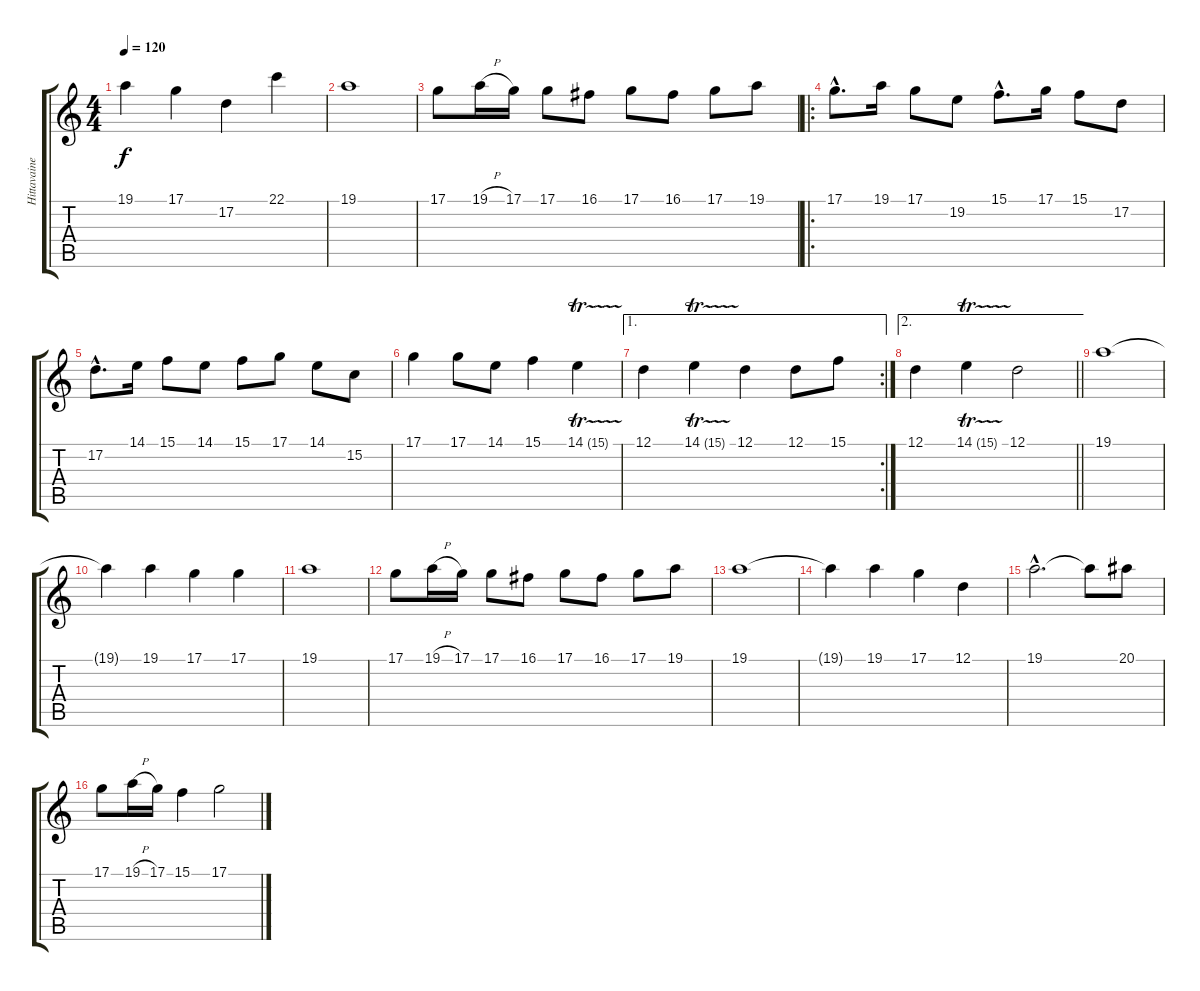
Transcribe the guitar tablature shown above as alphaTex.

\track ("Hittavainen" "Hittavaine") {instrument recorder}
\staff {score tabs}
\tuning (D4 A3 F3 C3 G2 D2) {hide}
\ts (4 4)
\tempo 120
\clef g2
\ks c
19.1{t}.4{dy f} 17.1.4 17.2.4 22.1.4 |
19.1.1 |
17.1.8 19.1{h}.16 17.1.16 17.1.8 16.1.8 17.1.8 16.1.8 17.1.8 19.1.8 |
\ro
17.1{hac}.8{d} 19.1.16 17.1.8 19.2.8 15.1{hac}.8{d} 17.1.16 15.1.8 17.2.8 |
17.2{hac}.8{d} 14.1.16 15.1.8 14.1.8 15.1.8 17.1.8 14.1.8 15.2.8 |
17.1.4 17.1.8 14.1.8 15.1.4 14.1{tr (15 32)}.4 |
\ae 1
\rc 2
12.1.4 14.1{tr (15 32)}.4 12.1.4 12.1.8 15.1.8 |
\ae 2
\barLineRight lightlight
12.1.4 14.1{tr (15 32)}.4 12.1.2 |
19.1.1 |
19.1{t}.4 19.1.4 17.1.4 17.1.4 |
19.1.1 |
17.1.8 19.1{h}.16 17.1.16 17.1.8 16.1.8 17.1.8 16.1.8 17.1.8 19.1.8 |
19.1.1 |
19.1{t}.4 19.1.4 17.1.4 12.1.4 |
19.1{hac}.2{d} 19.1{t}.8 20.1.8 |
17.1.8 19.1{h}.16 17.1.16 15.1.4 17.1.2
